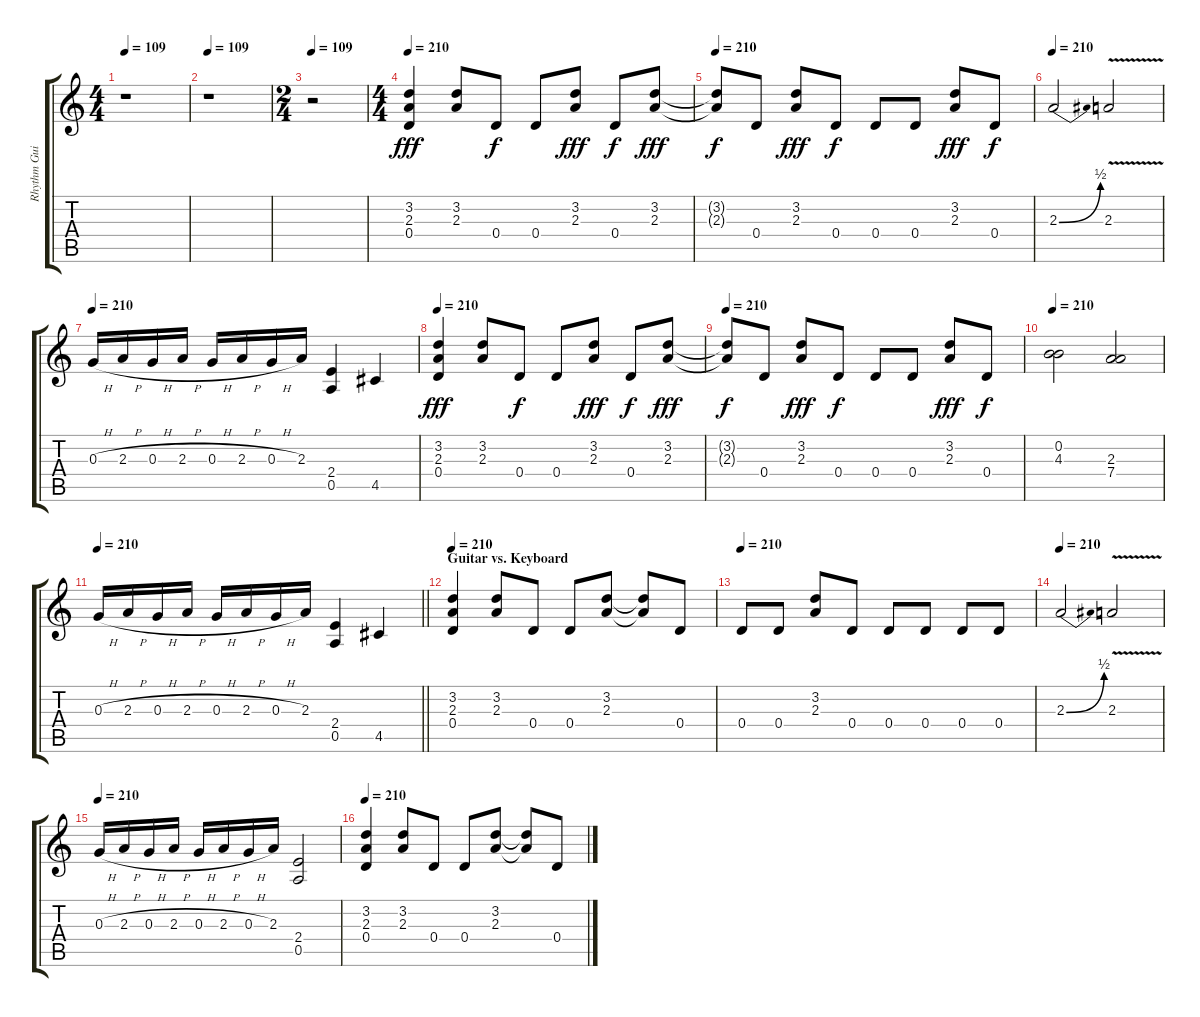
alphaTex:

\track ("Rhythm Guitar" "Rhythm Gui") {instrument overdrivenguitar}
\staff {score tabs}
\tuning (E4 B3 G3 D3 A2 E2) {hide}
\ts (4 4)
\tempo 109
\clef g2
\ks c
r.1{dy f} |
\tempo 109
r.1 |
\ts (2 4)
\tempo 109
r.2 |
\ts (4 4)
\tempo 210
(3.2 2.3 0.4).4{dy fff} (3.2 2.3).8 0.4.8{dy f} 0.4.8 (3.2 2.3).8{dy fff} 0.4.8{dy f} (3.2 2.3).8{dy fff} |
\tempo 210
(3.2{t} 2.3{t}).8{dy f} 0.4.8 (3.2 2.3).8{dy fff} 0.4.8{dy f} 0.4.8 0.4.8 (3.2 2.3).8{dy fff} 0.4.8{dy f} |
\tempo 210
2.3{be (bend 0 0 60 2)}.2 2.3{v}.2 |
\tempo 210
0.3{h}.16 2.3{h}.16 0.3{h}.16 2.3{h}.16 0.3{h}.16 2.3{h}.16 0.3{h}.16 2.3.16 (2.4 0.5).4 4.5.4 |
\tempo 210
(3.2 2.3 0.4).4{dy fff} (3.2 2.3).8 0.4.8{dy f} 0.4.8 (3.2 2.3).8{dy fff} 0.4.8{dy f} (3.2 2.3).8{dy fff} |
\tempo 210
(3.2{t} 2.3{t}).8{dy f} 0.4.8 (3.2 2.3).8{dy fff} 0.4.8{dy f} 0.4.8 0.4.8 (3.2 2.3).8{dy fff} 0.4.8{dy f} |
\tempo 210
(0.2 4.3).2 (2.3 7.4).2 |
\tempo 210
\barLineRight lightlight
0.3{h}.16 2.3{h}.16 0.3{h}.16 2.3{h}.16 0.3{h}.16 2.3{h}.16 0.3{h}.16 2.3.16 (2.4 0.5).4 4.5.4 |
\section ("" "Guitar vs. Keyboard")
\tempo 210
(3.2 2.3 0.4).4 (3.2 2.3).8 0.4.8 0.4.8 (3.2 2.3).8 (3.2{t} 2.3{t}).8 0.4.8 |
\tempo 210
0.4.8 0.4.8 (3.2 2.3).8 0.4.8 0.4.8 0.4.8 0.4.8 0.4.8 |
\tempo 210
2.3{be (bend 0 0 60 2)}.2 2.3{v}.2 |
\tempo 210
0.3{h}.16 2.3{h}.16 0.3{h}.16 2.3{h}.16 0.3{h}.16 2.3{h}.16 0.3{h}.16 2.3.16 (2.4 0.5).2 |
\tempo 210
(3.2 2.3 0.4).4 (3.2 2.3).8 0.4.8 0.4.8 (3.2 2.3).8 (3.2{t} 2.3{t}).8 0.4.8
